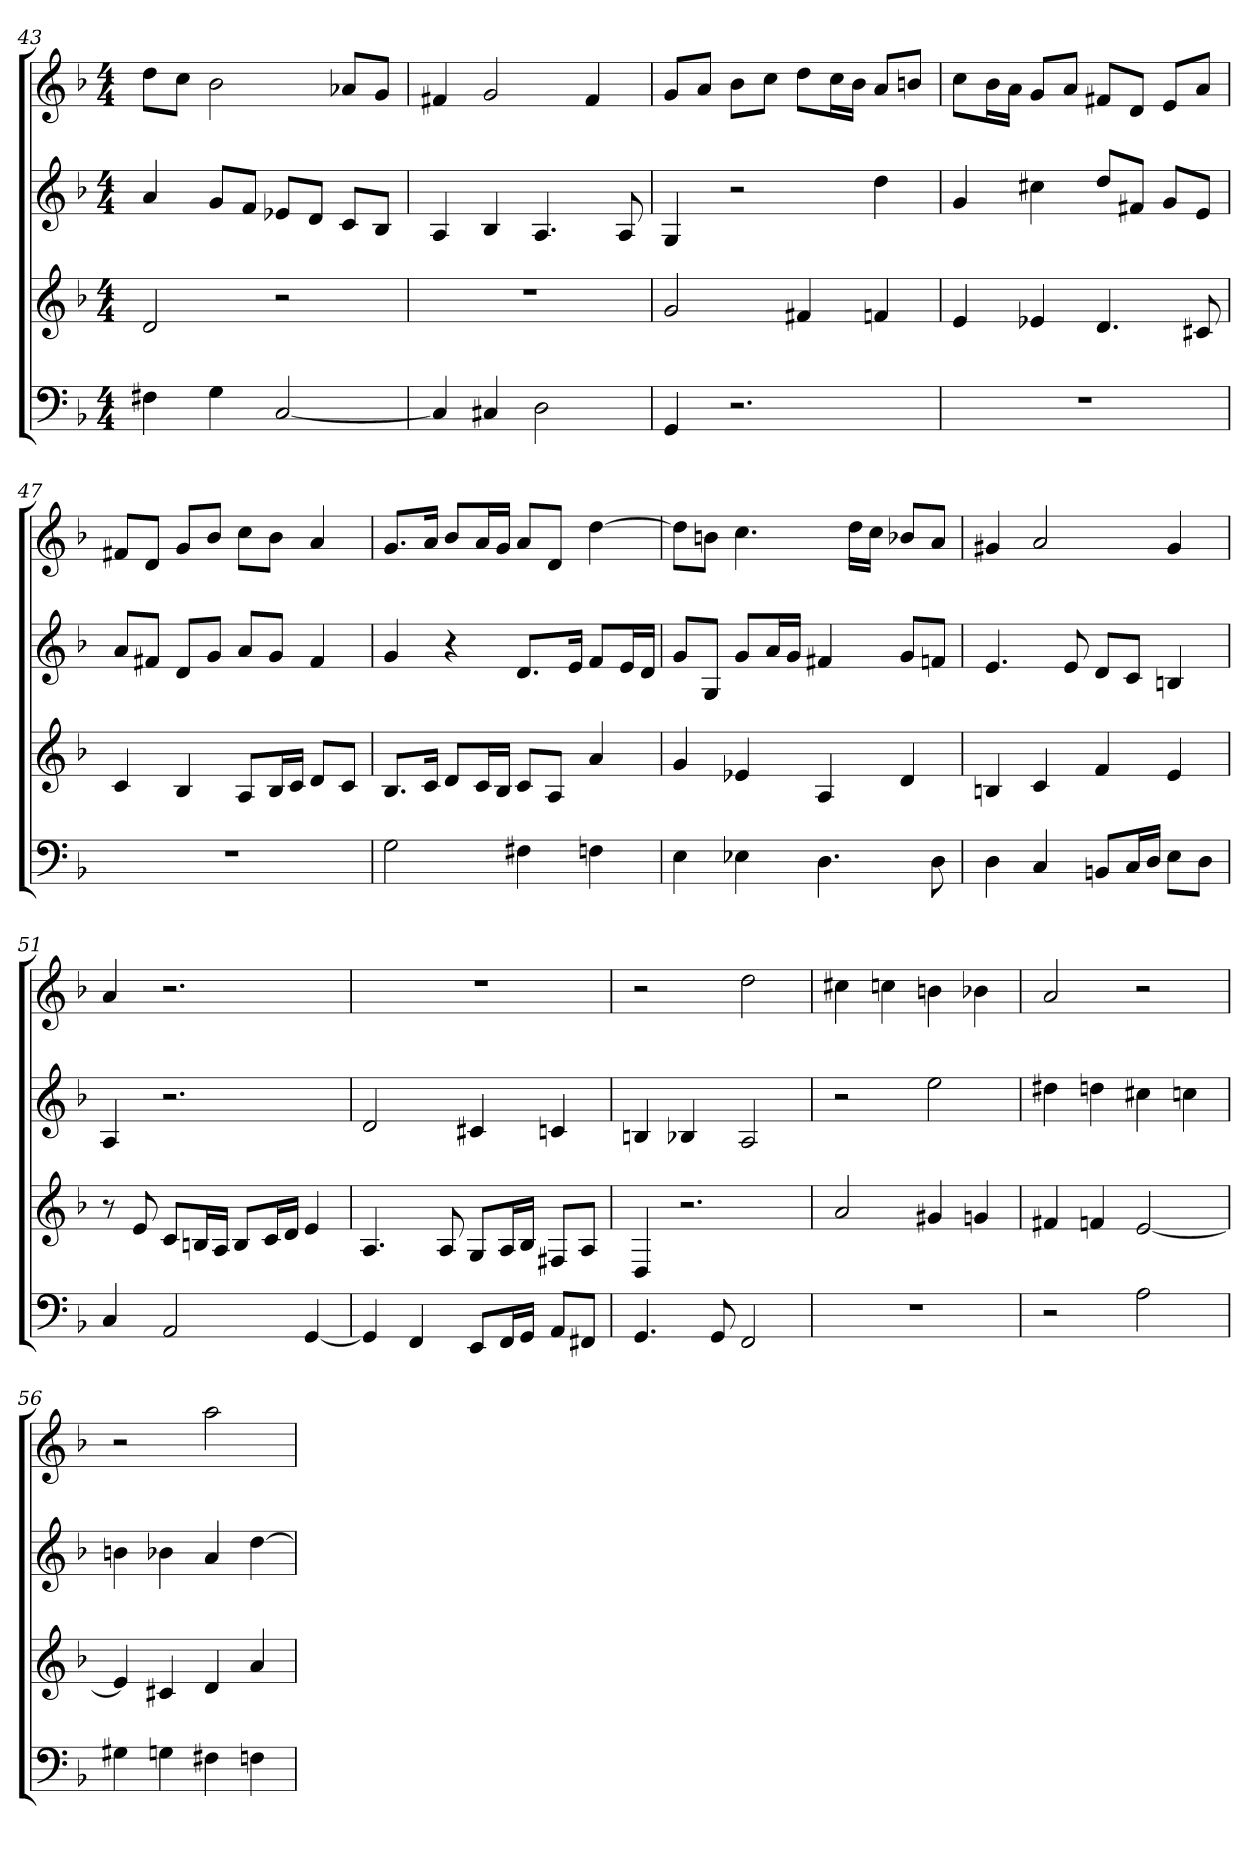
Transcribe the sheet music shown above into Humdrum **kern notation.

**kern	**kern	**kern	**kern
*part4	*part3	*part2	*part1
*staff4	*staff3	*staff2	*staff1
*k[b-]	*k[b-]	*k[b-]	*k[b-]
*d:	*d:	*d:	*d:
*M4/4	*M4/4	*M4/4	*M4/4
=43	=43	=43	=43
4F#X	2d	4a	8ddL
.	.	.	8ccJ
4G	.	8gL	2b-
.	.	8fJ	.
[2C	2r	8e-XL	.
.	.	8dJ	.
.	.	8cL	8a-XL
.	.	8B-J	8gJ
=44	=44	=44	=44
4C]	1r	4A	4f#X
4C#X	.	4B-	2g
2D	.	4.A	.
.	.	.	4f#
.	.	8A	.
=45	=45	=45	=45
4GG	2g	4G	8gL
.	.	.	8aJ
2.r	.	2r	8b-L
.	.	.	8ccJ
.	4f#X	.	8ddL
.	.	.	16ccL
.	.	.	16b-JJ
.	4fn	4dd	8aL
.	.	.	8bnJ
=46	=46	=46	=46
1r	4e	4g	8ccL
.	.	.	16b-L
.	.	.	16aJJ
.	4e-X	4cc#X	8gL
.	.	.	8aJ
.	4.d	8ddL	8f#XL
.	.	8f#XJ	8dJ
.	.	8gL	8eL
.	8c#X	8eJ	8aJ
=47	=47	=47	=47
1r	4c	8aL	8f#XL
.	.	8f#XJ	8dJ
.	4B-	8dL	8gL
.	.	8gJ	8b-J
.	8AL	8aL	8ccL
.	16B-L	8gJ	8b-J
.	16cJJ	.	.
.	8dL	4f#	4a
.	8cJ	.	.
=48	=48	=48	=48
2G	8.B-L	4g	8.gL
.	16cJk	.	16aJk
.	8dL	4r	8b-L
.	16cL	.	16aL
.	16B-JJ	.	16gJJ
4F#X	8cL	8.dL	8aL
.	8AJ	.	8dJ
.	.	16eJk	.
4Fn	4a	8fL	[4dd
.	.	16eL	.
.	.	16dJJ	.
=49	=49	=49	=49
4E	4g	8gL	8ddL]
.	.	8GJ	8bnJ
4E-X	4e-X	8gL	4.cc
.	.	16aL	.
.	.	16gJJ	.
4.D	4A	4f#X	.
.	.	.	16ddLL
.	.	.	16ccJJ
.	4d	8gL	8b-XL
8D	.	8fnJ	8aJ
=50	=50	=50	=50
4D	4Bn	4.e	4g#X
4C	4c	.	2a
.	.	8e	.
8BBnL	4f	8dL	.
16CL	.	8cJ	.
16DJJ	.	.	.
8EL	4e	4Bn	4g#
8DJ	.	.	.
=51	=51	=51	=51
4C	8r	4A	4a
.	8e	.	.
2AA	8cL	2.r	2.r
.	16BnL	.	.
.	16AJJ	.	.
.	8BL	.	.
.	16cL	.	.
.	16dJJ	.	.
[4GG	4e	.	.
=52	=52	=52	=52
4GG]	4.A	2d	1r
4FF	.	.	.
.	8A	.	.
8EEL	8GL	4c#X	.
16FFL	16AL	.	.
16GGJJ	16B-JJ	.	.
8AAL	8F#XL	4cn	.
8FF#XJ	8AJ	.	.
=53	=53	=53	=53
4.GG	4D	4Bn	2r
.	2.r	4B-X	.
8GG	.	.	.
2FF	.	2A	2dd
=54	=54	=54	=54
1r	2a	2r	4cc#X
.	.	.	4ccn
.	4g#X	2ee	4bn
.	4gn	.	4b-X
=55	=55	=55	=55
2r	4f#X	4dd#X	2a
.	4fn	4ddn	.
2A	[2e	4cc#X	2r
.	.	4ccn	.
=56	=56	=56	=56
4G#X	4e]	4bn	2r
4Gn	4c#X	4b-X	.
4F#X	4d	4a	2aa
4Fn	4a	[4dd	.
=	=	=	=
*-	*-	*-	*-
